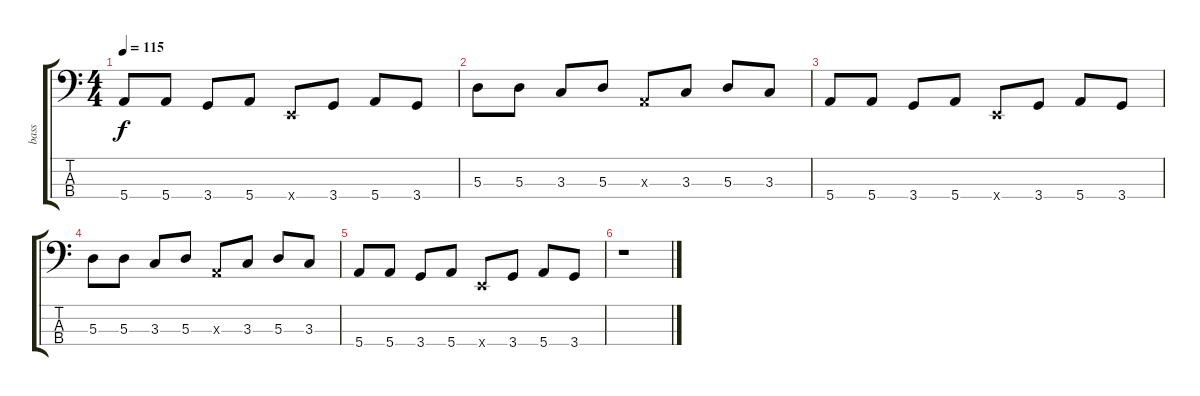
\track ("bass" "bass") {instrument electricbassfinger}
\staff {score tabs}
\tuning (G2 D2 A1 E1) {hide}
\ts (4 4)
\tempo 115
\clef f4
\ks c
5.4.8{dy f} 5.4.8 3.4.8 5.4.8 0.4{x}.8 3.4.8 5.4.8 3.4.8 |
5.3.8 5.3.8 3.3.8 5.3.8 0.3{x}.8 3.3.8 5.3.8 3.3.8 |
5.4.8 5.4.8 3.4.8 5.4.8 0.4{x}.8 3.4.8{volume 0} 5.4.8 3.4.8 |
5.3.8 5.3.8 3.3.8 5.3.8 0.3{x}.8 3.3.8 5.3.8 3.3.8 |
5.4.8 5.4.8 3.4.8 5.4.8 0.4{x}.8 3.4.8 5.4.8 3.4.8 |
r.1
